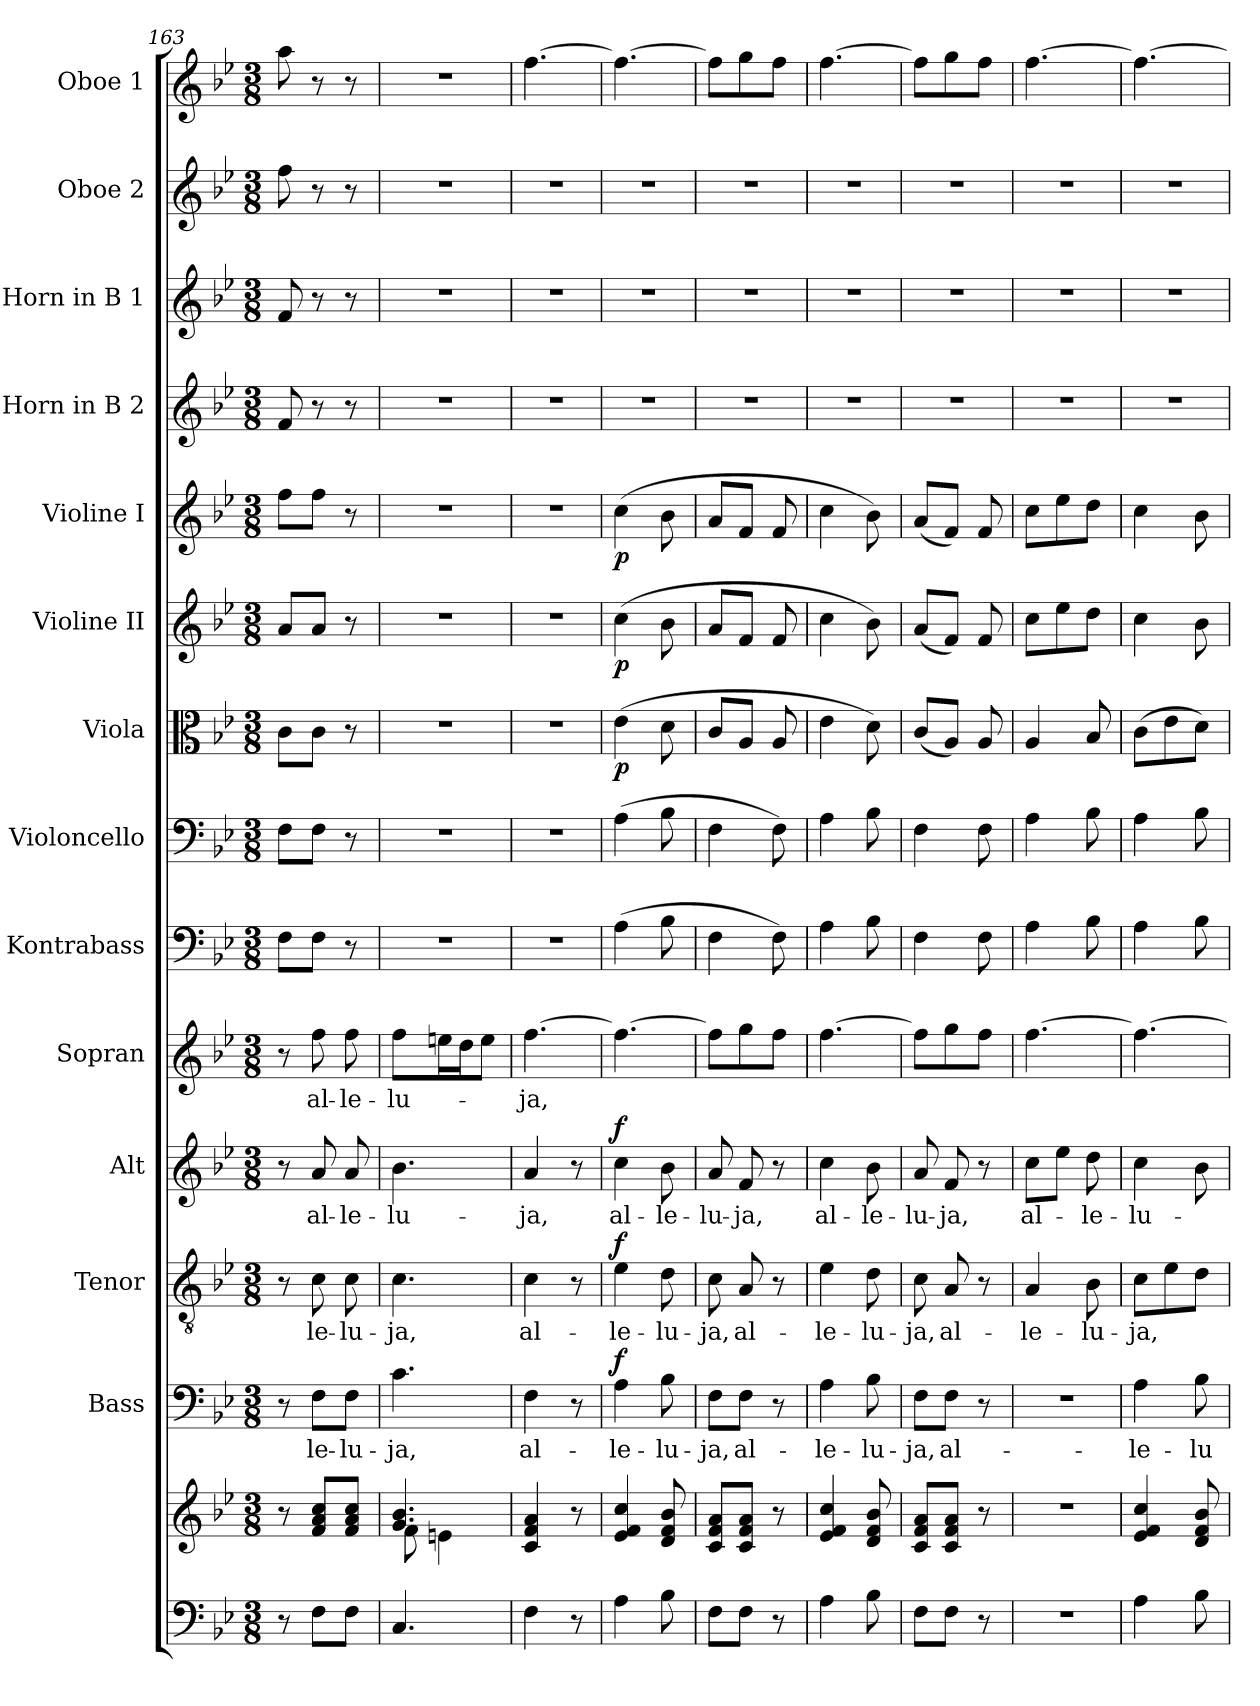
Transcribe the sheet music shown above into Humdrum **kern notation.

**kern	**kern	**kern	**text	**dynam	**kern	**text	**dynam	**kern	**text	**dynam	**kern	**text	**kern	**kern	**kern	**dynam	**kern	**dynam	**kern	**dynam	**kern	**kern	**kern	**kern
*part14	*part14	*part13	*part13	*part13	*part12	*part12	*part12	*part11	*part11	*part11	*part10	*part10	*part9	*part8	*part7	*part7	*part6	*part6	*part5	*part5	*part4	*part3	*part2	*part1
*staff15	*staff14	*staff13	*staff13	*staff13	*staff12	*staff12	*staff12	*staff11	*staff11	*staff11	*staff10	*staff10	*staff9	*staff8	*staff7	*staff7	*staff6	*staff6	*staff5	*staff5	*staff4	*staff3	*staff2	*staff1
*	*	*I"Bass	*	*	*I"Tenor	*	*	*I"Alt	*	*	*I"Sopran	*	*I"Kontrabass	*I"Violoncello	*I"Viola	*	*I"Violine II	*	*I"Violine I	*	*I"Horn in B 2	*I"Horn in B 1	*I"Oboe 2	*I"Oboe 1
*	*	*I'B.	*	*	*I'T.	*	*	*I'A.	*	*	*I'S.	*	*I'Kb.	*I'Vc.	*I'Vla.	*	*I'Vl. II	*	*I'Vl. I	*	*	*	*I'Ob. 2	*I'Ob. 1
*clefF4	*clefG2	*clefF4	*	*	*clefGv2	*	*	*clefG2	*	*	*clefG2	*	*clefF4	*clefF4	*clefC3	*	*clefG2	*	*clefG2	*	*clefG2	*clefG2	*clefG2	*clefG2
*	*	*	*	*	*	*	*	*	*	*	*	*	*ITrd7c12	*	*	*	*	*	*	*	*ITrd8c14	*ITrd8c14	*	*
*k[b-e-]	*k[b-e-]	*k[b-e-]	*	*	*k[b-e-]	*	*	*k[b-e-]	*	*	*k[b-e-]	*	*k[b-e-]	*k[b-e-]	*k[b-e-]	*	*k[b-e-]	*	*k[b-e-]	*	*k[b-e-]	*k[b-e-]	*k[b-e-]	*k[b-e-]
*B-:	*B-:	*B-:	*	*	*B-:	*	*	*B-:	*	*	*B-:	*	*B-:	*B-:	*B-:	*	*B-:	*	*B-:	*	*B-:	*B-:	*B-:	*B-:
*M3/8	*M3/8	*M3/8	*	*	*M3/8	*	*	*M3/8	*	*	*M3/8	*	*M3/8	*M3/8	*M3/8	*	*M3/8	*	*M3/8	*	*M3/8	*M3/8	*M3/8	*M3/8
=163	=163	=163	=163	=163	=163	=163	=163	=163	=163	=163	=163	=163	=163	=163	=163	=163	=163	=163	=163	=163	=163	=163	=163	=163
8r	8r	8r	.	.	8r	.	.	8r	.	.	8r	.	8FF\L	8F\L	8c\L	.	8a/L	.	8ff\L	.	8F/	8F/	8ff\	8aa\
!	!	!	!LO:LY:b	!	!	!LO:LY:b	!	!	!LO:LY:b	!	!	!LO:LY:b	!	!	!	!	!	!	!	!	!	!	!	!
8F\L	8f/ 8a/ 8cc/L	8F\L	-le-	.	8c\	-le-	.	8a/	al-	.	8ff\	al-	8FF\J	8F\J	8c\J	.	8a/J	.	8ff\J	.	8r	8r	8r	8r
!	!	!	!LO:LY:b	!	!	!LO:LY:b	!	!	!LO:LY:b	!	!	!LO:LY:b	!	!	!	!	!	!	!	!	!	!	!	!
8F\J	8f/ 8a/ 8cc/J	8F\J	-lu-	.	8c\	-lu-	.	8a/	-le-	.	8ff\	-le-	8r	8r	8r	.	8r	.	8r	.	8r	8r	8r	8r
=164	=164	=164	=164	=164	=164	=164	=164	=164	=164	=164	=164	=164	=164	=164	=164	=164	=164	=164	=164	=164	=164	=164	=164	=164
*	*^	*	*	*	*	*	*	*	*	*	*	*	*	*	*	*	*	*	*	*	*	*	*	*
!	!	!	!	!LO:LY:b	!	!	!LO:LY:b	!	!	!LO:LY:b	!	!	!LO:LY:b	!	!	!	!	!	!	!	!	!	!	!	!
4.C/	4.g/ 4.b-/	8f\	4.c\	-ja,	.	4.c\	-ja,	.	4.b-\	-lu-	.	8ff\L	-lu-	4.r	4.r	4.r	.	4.r	.	4.r	.	4.r	4.r	4.r	4.r
.	.	4en\	.	.	.	.	.	.	.	.	.	16een\L	.	.	.	.	.	.	.	.	.	.	.	.	.
.	.	.	.	.	.	.	.	.	.	.	.	16dd\J	.	.	.	.	.	.	.	.	.	.	.	.	.
.	.	.	.	.	.	.	.	.	.	.	.	8ee\J	.	.	.	.	.	.	.	.	.	.	.	.	.
*	*v	*v	*	*	*	*	*	*	*	*	*	*	*	*	*	*	*	*	*	*	*	*	*	*	*
=165	=165	=165	=165	=165	=165	=165	=165	=165	=165	=165	=165	=165	=165	=165	=165	=165	=165	=165	=165	=165	=165	=165	=165	=165
!	!	!	!LO:LY:b	!	!	!LO:LY:b	!	!	!LO:LY:b	!	!	!LO:LY:b	!	!	!	!	!	!	!	!	!	!	!	!
4F\	4c/ 4f/ 4a/	4F\	al-	.	4c\	al-	.	4a/	-ja,	.	[4.ff\	-ja,	4.r	4.r	4.r	.	4.r	.	4.r	.	4.r	4.r	4.r	[4.ff\
8r	8r	8r	.	.	8r	.	.	8r	.	.	.	.	.	.	.	.	.	.	.	.	.	.	.	.
=166	=166	=166	=166	=166	=166	=166	=166	=166	=166	=166	=166	=166	=166	=166	=166	=166	=166	=166	=166	=166	=166	=166	=166	=166
!	!	!	!LO:LY:b	!LO:DY:a	!	!LO:LY:b	!LO:DY:a	!	!LO:LY:b	!LO:DY:a	!	!	!	!	!	!LO:DY:b	!	!LO:DY:b	!	!LO:DY:b	!	!	!	!
4A\	4e-/ 4f/ 4cc/	4A\	-le-	f	4e-\	-le-	f	4cc\	al-	f	4.ff\_	.	(>4AA\	(>4A\	(>4e-\	p	(>4cc\	p	(>4cc\	p	4.r	4.r	4.r	4.ff\_
!	!	!	!LO:LY:b	!	!	!LO:LY:b	!	!	!LO:LY:b	!	!	!	!	!	!	!	!	!	!	!	!	!	!	!
8B-\	8d/ 8f/ 8b-/	8B-\	-lu-	.	8d\	-lu-	.	8b-\	-le-	.	.	.	8BB-\	8B-\	8d\	.	8b-\	.	8b-\	.	.	.	.	.
=167	=167	=167	=167	=167	=167	=167	=167	=167	=167	=167	=167	=167	=167	=167	=167	=167	=167	=167	=167	=167	=167	=167	=167	=167
!	!	!	!LO:LY:b	!	!	!LO:LY:b	!	!	!LO:LY:b	!	!	!	!	!	!	!	!	!	!	!	!	!	!	!
8F\L	8c/ 8f/ 8a/L	8F\L	-ja,	.	8c\	-ja,	.	8a/	-lu-	.	8ff\L]	.	4FF\	4F\	8c/L	.	8a/L	.	8a/L	.	4.r	4.r	4.r	8ff\L]
!	!	!	!LO:LY:b	!	!	!LO:LY:b	!	!	!LO:LY:b	!	!	!	!	!	!	!	!	!	!	!	!	!	!	!
8F\J	8c/ 8f/ 8a/J	8F\J	al-	.	8A/	al-	.	8f/	-ja,	.	8gg\	.	.	.	8A/J	.	8f/J	.	8f/J	.	.	.	.	8gg\
8r	8r	8r	.	.	8r	.	.	8r	.	.	8ff\J	.	8FF\)	8F\)	8A/	.	8f/	.	8f/	.	.	.	.	8ff\J
=168	=168	=168	=168	=168	=168	=168	=168	=168	=168	=168	=168	=168	=168	=168	=168	=168	=168	=168	=168	=168	=168	=168	=168	=168
!	!	!	!LO:LY:b	!	!	!LO:LY:b	!	!	!LO:LY:b	!	!	!	!	!	!	!	!	!	!	!	!	!	!	!
4A\	4e-/ 4f/ 4cc/	4A\	-le-	.	4e-\	-le-	.	4cc\	al-	.	[4.ff\	.	4AA\	4A\	4e-\	.	4cc\	.	4cc\	.	4.r	4.r	4.r	[4.ff\
!	!	!	!LO:LY:b	!	!	!LO:LY:b	!	!	!LO:LY:b	!	!	!	!	!	!	!	!	!	!	!	!	!	!	!
8B-\	8d/ 8f/ 8b-/	8B-\	-lu-	.	8d\	-lu-	.	8b-\	-le-	.	.	.	8BB-\	8B-\	8d\)	.	8b-\)	.	8b-\)	.	.	.	.	.
=169	=169	=169	=169	=169	=169	=169	=169	=169	=169	=169	=169	=169	=169	=169	=169	=169	=169	=169	=169	=169	=169	=169	=169	=169
!	!	!	!LO:LY:b	!	!	!LO:LY:b	!	!	!LO:LY:b	!	!	!	!	!	!	!	!	!	!	!	!	!	!	!
8F\L	8c/ 8f/ 8a/L	8F\L	-ja,	.	8c\	-ja,	.	8a/	-lu-	.	8ff\L]	.	4FF\	4F\	(<8c/L	.	(<8a/L	.	(<8a/L	.	4.r	4.r	4.r	8ff\L]
!	!	!	!LO:LY:b	!	!	!LO:LY:b	!	!	!LO:LY:b	!	!	!	!	!	!	!	!	!	!	!	!	!	!	!
8F\J	8c/ 8f/ 8a/J	8F\J	al-	.	8A/	al-	.	8f/	-ja,	.	8gg\	.	.	.	8A/J)	.	8f/J)	.	8f/J)	.	.	.	.	8gg\
8r	8r	8r	.	.	8r	.	.	8r	.	.	8ff\J	.	8FF\	8F\	8A/	.	8f/	.	8f/	.	.	.	.	8ff\J
!!LO:PB:g=z
=170	=170	=170	=170	=170	=170	=170	=170	=170	=170	=170	=170	=170	=170	=170	=170	=170	=170	=170	=170	=170	=170	=170	=170	=170
!	!	!	!	!	!	!LO:LY:b	!	!	!LO:LY:b	!	!	!	!	!	!	!	!	!	!	!	!	!	!	!
4.r	4.r	4.r	.	.	4A/	-le-	.	8cc\L	al-	.	[4.ff\	.	4AA\	4A\	4A/	.	8cc\L	.	8cc\L	.	4.r	4.r	4.r	[4.ff\
.	.	.	.	.	.	.	.	8ee-\J	.	.	.	.	.	.	.	.	8ee-\	.	8ee-\	.	.	.	.	.
!	!	!	!	!	!	!LO:LY:b	!	!	!LO:LY:b	!	!	!	!	!	!	!	!	!	!	!	!	!	!	!
.	.	.	.	.	8B-\	-lu-	.	8dd\	-le-	.	.	.	8BB-\	8B-\	8B-/	.	8dd\J	.	8dd\J	.	.	.	.	.
=171	=171	=171	=171	=171	=171	=171	=171	=171	=171	=171	=171	=171	=171	=171	=171	=171	=171	=171	=171	=171	=171	=171	=171	=171
!	!	!	!LO:LY:b	!	!	!LO:LY:b	!	!	!LO:LY:b	!	!	!	!	!	!	!	!	!	!	!	!	!	!	!
4A\	4e-/ 4f/ 4cc/	4A\	-le-	.	8c\L	-ja,	.	4cc\	-lu-	.	4.ff\_	.	4AA\	4A\	(>8c\L	.	4cc\	.	4cc\	.	4.r	4.r	4.r	4.ff\_
.	.	.	.	.	8e-\	.	.	.	.	.	.	.	.	.	8e-\	.	.	.	.	.	.	.	.	.
!	!	!	!LO:LY:b	!	!	!	!	!	!	!	!	!	!	!	!	!	!	!	!	!	!	!	!	!
8B-\	8d/ 8f/ 8b-/	8B-\	-lu-	.	8d\J	.	.	8b-\	.	.	.	.	8BB-\	8B-\	8d\J)	.	8b-\	.	8b-\	.	.	.	.	.
=	=	=	=	=	=	=	=	=	=	=	=	=	=	=	=	=	=	=	=	=	=	=	=	=
*-	*-	*-	*-	*-	*-	*-	*-	*-	*-	*-	*-	*-	*-	*-	*-	*-	*-	*-	*-	*-	*-	*-	*-	*-
